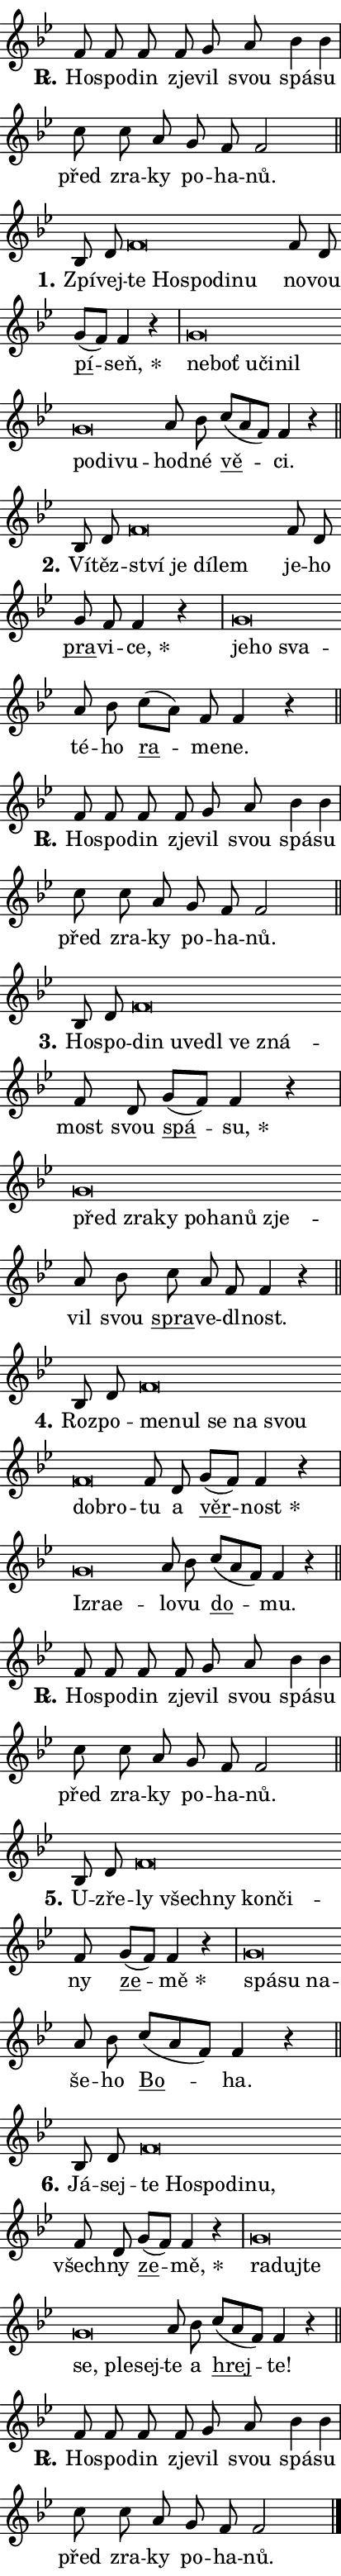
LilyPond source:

\version "2.22.1"
\header { tagline = "" }
\paper {
  indent = 0\cm
  top-margin = 0\cm
  right-margin = 0\cm
  bottom-margin = 0\cm
  left-margin = 0\cm
  paper-width = 7\cm
  page-breaking = #ly:one-page-breaking
  system-system-spacing.basic-distance = #11
  score-system-spacing.basic-distance = #11.3
  ragged-last = ##f
}


%% Author: Thomas Morley
%% https://lists.gnu.org/archive/html/lilypond-user/2020-05/msg00002.html
#(define (line-position grob)
"Returns position of @var[grob} in current system:
   @code{'start}, if at first time-step
   @code{'end}, if at last time-step
   @code{'middle} otherwise
"
  (let* ((col (ly:item-get-column grob))
         (ln (ly:grob-object col 'left-neighbor))
         (rn (ly:grob-object col 'right-neighbor))
         (col-to-check-left (if (ly:grob? ln) ln col))
         (col-to-check-right (if (ly:grob? rn) rn col))
         (break-dir-left
           (and
             (ly:grob-property col-to-check-left 'non-musical #f)
             (ly:item-break-dir col-to-check-left)))
         (break-dir-right
           (and
             (ly:grob-property col-to-check-right 'non-musical #f)
             (ly:item-break-dir col-to-check-right))))
        (cond ((eqv? 1 break-dir-left) 'start)
              ((eqv? -1 break-dir-right) 'end)
              (else 'middle))))

#(define (tranparent-at-line-position vctor)
  (lambda (grob)
  "Relying on @code{line-position} select the relevant enry from @var{vctor}.
Used to determine transparency,"
    (case (line-position grob)
      ((end) (not (vector-ref vctor 0)))
      ((middle) (not (vector-ref vctor 1)))
      ((start) (not (vector-ref vctor 2))))))

noteHeadBreakVisibility =
#(define-music-function (break-visibility)(vector?)
"Makes @code{NoteHead}s transparent relying on @var{break-visibility}"
#{
  \override NoteHead.transparent =
    #(tranparent-at-line-position break-visibility)
#})

#(define delete-ledgers-for-transparent-note-heads
  (lambda (grob)
    "Reads whether a @code{NoteHead} is transparent.
If so this @code{NoteHead} is removed from @code{'note-heads} from
@var{grob}, which is supposed to be @code{LedgerLineSpanner}.
As a result ledgers are not printed for this @code{NoteHead}"
    (let* ((nhds-array (ly:grob-object grob 'note-heads))
           (nhds-list
             (if (ly:grob-array? nhds-array)
                 (ly:grob-array->list nhds-array)
                 '()))
           ;; Relies on the transparent-property being done before
           ;; Staff.LedgerLineSpanner.after-line-breaking is executed.
           ;; This is fragile ...
           (to-keep
             (remove
               (lambda (nhd)
                 (ly:grob-property nhd 'transparent #f))
               nhds-list)))
      ;; TODO find a better method to iterate over grob-arrays, similiar
      ;; to filter/remove etc for lists
      ;; For now rebuilt from scratch
      (set! (ly:grob-object grob 'note-heads)  '())
      (for-each
        (lambda (nhd)
          (ly:pointer-group-interface::add-grob grob 'note-heads nhd))
        to-keep))))

hideNotes = {
  \noteHeadBreakVisibility #begin-of-line-visible
}
unHideNotes = {
  \noteHeadBreakVisibility #all-visible
}

% work-around for resetting accidentals
% https://lilypond.org/doc/v2.23/Documentation/notation/displaying-rhythms#unmetered-music
cadenzaMeasure = {
  \cadenzaOff
  \partial 1024 s1024
  \cadenzaOn
}

#(define-markup-command (accent layout props text) (markup?)
  "Underline accented syllable"
  (interpret-markup layout props
    #{\markup \override #'(offset . 4.3) \underline { #text }#}))

responsum = \markup \concat {
  "R" \hspace #-1.05 \path #0.1 #'((moveto 0 0.07) (lineto 0.9 0.8)) \hspace #0.05 "."
}

\layout {
    \context {
        \Staff
        \remove "Time_signature_engraver"
        \override LedgerLineSpanner.after-line-breaking = #delete-ledgers-for-transparent-note-heads
    }
    \context {
        \Voice {
            \override NoteHead.output-attributes = #'((class . "notehead"))
            \override Hairpin.height = #0.55
        }
    }
    \context {
        \Lyrics {
            \override StanzaNumber.output-attributes = #'((class . "stanzanumber"))
            \override LyricSpace.minimum-distance = #0.9
            \override LyricText.font-name = #"TeX Gyre Schola"
            \override LyricText.font-size = 1
            \override StanzaNumber.font-name = #"TeX Gyre Schola Bold"
            \override StanzaNumber.font-size = 1
        }
    }
}

% magnetic-lyrics.ily
%
%   written by
%     Jean Abou Samra <jean@abou-samra.fr>
%     Werner Lemberg <wl@gnu.org>
%
%   adapted by
%     Jiri Hon <jiri.hon@gmail.com>
%
% Version 2022-Apr-15

% https://www.mail-archive.com/lilypond-user@gnu.org/msg149350.html

#(define (Left_hyphen_pointer_engraver context)
   "Collect syllable-hyphen-syllable occurrences in lyrics and store
them in properties.  This engraver only looks to the left.  For
example, if the lyrics input is @code{foo -- bar}, it does the
following.

@itemize @bullet
@item
Set the @code{text} property of the @code{LyricHyphen} grob between
@q{foo} and @q{bar} to @code{foo}.

@item
Set the @code{left-hyphen} property of the @code{LyricText} grob with
text @q{foo} to the @code{LyricHyphen} grob between @q{foo} and
@q{bar}.
@end itemize

Use this auxiliary engraver in combination with the
@code{lyric-@/text::@/apply-@/magnetic-@/offset!} hook."
   (let ((hyphen #f)
         (text #f))
     (make-engraver
      (acknowledgers
       ((lyric-syllable-interface engraver grob source-engraver)
        (set! text grob)))
      (end-acknowledgers
       ((lyric-hyphen-interface engraver grob source-engraver)
        ;(when (not (grob::has-interface grob 'lyric-space-interface))
          (set! hyphen grob)));)
      ((stop-translation-timestep engraver)
       (when (and text hyphen)
         (ly:grob-set-object! text 'left-hyphen hyphen))
       (set! text #f)
       (set! hyphen #f)))))

#(define (lyric-text::apply-magnetic-offset! grob)
   "If the space between two syllables is less than the value in
property @code{LyricText@/.details@/.squash-threshold}, move the right
syllable to the left so that it gets concatenated with the left
syllable.

Use this function as a hook for
@code{LyricText@/.after-@/line-@/breaking} if the
@code{Left_@/hyphen_@/pointer_@/engraver} is active."
   (let ((hyphen (ly:grob-object grob 'left-hyphen #f)))
     (when hyphen
       (let ((left-text (ly:spanner-bound hyphen LEFT)))
         (when (grob::has-interface left-text 'lyric-syllable-interface)
           (let* ((common (ly:grob-common-refpoint grob left-text X))
                  (this-x-ext (ly:grob-extent grob common X))
                  (left-x-ext
                   (begin
                     ;; Trigger magnetism for left-text.
                     (ly:grob-property left-text 'after-line-breaking)
                     (ly:grob-extent left-text common X)))
                  ;; `delta` is the gap width between two syllables.
                  (delta (- (interval-start this-x-ext)
                            (interval-end left-x-ext)))
                  (details (ly:grob-property grob 'details))
                  (threshold (assoc-get 'squash-threshold details 0.2)))
             (when (< delta threshold)
               (let* (;; We have to manipulate the input text so that
                      ;; ligatures crossing syllable boundaries are not
                      ;; disabled.  For languages based on the Latin
                      ;; script this is essentially a beautification.
                      ;; However, for non-Western scripts it can be a
                      ;; necessity.
                      (lt (ly:grob-property left-text 'text))
                      (rt (ly:grob-property grob 'text))
                      (is-space (grob::has-interface hyphen 'lyric-space-interface))
                      (space (if is-space " " ""))
                      (space-markup (grob-interpret-markup grob " "))
                      (space-size (interval-length (ly:stencil-extent space-markup X)))
                      (extra-delta (if is-space space-size 0))
                      ;; Append new syllable.
                      (ltrt-space (if (and (string? lt) (string? rt))
                                (string-append lt space rt)
                                (make-concat-markup (list lt space rt))))
                      ;; Right-align `ltrt` to the right side.
                      (ltrt-space-markup (grob-interpret-markup
                               grob
                               (make-translate-markup
                                (cons (interval-length this-x-ext) 0)
                                (make-right-align-markup ltrt-space)))))
                 (begin
                   ;; Don't print `left-text`.
                   (ly:grob-set-property! left-text 'stencil #f)
                   ;; Set text and stencil (which holds all collected
                   ;; syllables so far) and shift it to the left.
                   (ly:grob-set-property! grob 'text ltrt-space)
                   (ly:grob-set-property! grob 'stencil ltrt-space-markup)
                   (ly:grob-translate-axis! grob (- (- delta extra-delta)) X))))))))))


#(define (lyric-hyphen::displace-bounds-first grob)
   ;; Make very sure this callback isn't triggered too early.
   (let ((left (ly:spanner-bound grob LEFT))
         (right (ly:spanner-bound grob RIGHT)))
     (ly:grob-property left 'after-line-breaking)
     (ly:grob-property right 'after-line-breaking)
     (ly:lyric-hyphen::print grob)))

squashThreshold = #0.4

\layout {
  \context {
    \Lyrics
    \consists #Left_hyphen_pointer_engraver
    \override LyricText.after-line-breaking =
      #lyric-text::apply-magnetic-offset!
    \override LyricHyphen.stencil = #lyric-hyphen::displace-bounds-first
    \override LyricText.details.squash-threshold = \squashThreshold
    \override LyricHyphen.minimum-distance = 0
    \override LyricHyphen.minimum-length = \squashThreshold
  }
}

squash = \override LyricText.details.squash-threshold = 9999
unSquash = \override LyricText.details.squash-threshold = \squashThreshold

left = \override LyricText.self-alignment-X = #LEFT
unLeft = \revert LyricText.self-alignment-X

starOffset = #(lambda (grob) 
                (let ((x_offset (ly:self-alignment-interface::aligned-on-x-parent grob)))
                  (if (= x_offset 0) 0 (+ x_offset 1.2))))

star = #(define-music-function (syllable)(string?)
"Append star separator at the end of a syllable"
#{
  \once \override LyricText.X-offset = #starOffset
  \lyricmode { \markup {
    #syllable
    \override #'((font-name . "TeX Gyre Schola Bold")) \hspace #0.2 \lower #0.65 \larger "*"
  } }
#})

starAccent = #(define-music-function (syllable)(string?)
"Append star separator at the end of a syllable and make accent"
#{
  \once \override LyricText.X-offset = #starOffset
  \lyricmode { \markup {
    \accent #syllable
    \override #'((font-name . "TeX Gyre Schola Bold")) \hspace #0.2 \lower #0.65 \larger "*"
  } }
#})

breath = #(define-music-function (syllable)(string?)
"Append breathing indicator at the end of a syllable"
#{
  \lyricmode { \markup { #syllable "+" } }
#})

optionalBreath = #(define-music-function (syllable)(string?)
"Append optional breathing indicator at the end of a syllable"
#{
  \lyricmode { \markup { #syllable "(+)" } }
#})


\score {
    <<
        \new Voice = "melody" { \cadenzaOn \key bes \major \relative { f'8 f f f g a \bar "" bes4 bes \cadenzaMeasure \bar "|" c8 c a \bar "" g f f2 \cadenzaMeasure \bar "||" \break } }
        \new Lyrics \lyricsto "melody" { \lyricmode { \set stanza = \responsum
Ho -- spo -- din zje -- vil svou spá -- su před zra -- ky po -- ha -- nů. } }
    >>
    \layout {}
}

\score {
    <<
        \new Voice = "melody" { \cadenzaOn \key bes \major \relative { bes8 d f\breve*1/16 \hideNotes \breve*1/16 \bar "" \breve*1/16 \bar "" \breve*1/16 \breve*1/16 \bar "" \unHideNotes f8 d \bar "" g[( f)] f4 r \cadenzaMeasure \bar "|" g\breve*1/16 \hideNotes \breve*1/16 \bar "" \breve*1/16 \bar "" \breve*1/16 \bar "" \breve*1/16 \bar "" \breve*1/16 \bar "" \breve*1/16 \breve*1/16 \bar "" \unHideNotes a8 bes \bar "" c[( a f)] f4 r \cadenzaMeasure \bar "||" \break } }
        \new Lyrics \lyricsto "melody" { \lyricmode { \set stanza = "1."
Zpí -- vej -- \left te \squash Ho -- spo -- di -- nu \unLeft \unSquash no -- vou \markup \accent pí -- \star seň, \left ne -- \squash boť u -- či -- nil po -- di -- vu -- \unLeft \unSquash hod -- né \markup \accent vě -- ci. } }
    >>
    \layout {}
}

\score {
    <<
        \new Voice = "melody" { \cadenzaOn \key bes \major \relative { bes8 d f\breve*1/16 \hideNotes \breve*1/16 \bar "" \breve*1/16 \breve*1/16 \bar "" \unHideNotes f8 d \bar "" g f f4 r \cadenzaMeasure \bar "|" g\breve*1/16 \hideNotes \breve*1/16 \breve*1/16 \bar "" \unHideNotes a8 bes \bar "" c[( a)] f f4 r \cadenzaMeasure \bar "||" \break } }
        \new Lyrics \lyricsto "melody" { \lyricmode { \set stanza = "2."
Ví -- těz -- \left ství \squash je dí -- lem \unLeft \unSquash je -- ho \markup \accent pra -- vi -- \star ce, \left je -- \squash ho sva -- \unLeft \unSquash té -- ho \markup \accent ra -- me -- ne. } }
    >>
    \layout {}
}

\score {
    <<
        \new Voice = "melody" { \cadenzaOn \key bes \major \relative { f'8 f f f g a \bar "" bes4 bes \cadenzaMeasure \bar "|" c8 c a \bar "" g f f2 \cadenzaMeasure \bar "||" \break } }
        \new Lyrics \lyricsto "melody" { \lyricmode { \set stanza = \responsum
Ho -- spo -- din zje -- vil svou spá -- su před zra -- ky po -- ha -- nů. } }
    >>
    \layout {}
}

\score {
    <<
        \new Voice = "melody" { \cadenzaOn \key bes \major \relative { bes8 d f\breve*1/16 \hideNotes \breve*1/16 \bar "" \breve*1/16 \bar "" \breve*1/16 \bar "" \breve*1/16 \breve*1/16 \bar "" \unHideNotes f8 d \bar "" g[( f)] f4 r \cadenzaMeasure \bar "|" g\breve*1/16 \hideNotes \breve*1/16 \bar "" \breve*1/16 \bar "" \breve*1/16 \bar "" \breve*1/16 \bar "" \breve*1/16 \breve*1/16 \bar "" \unHideNotes a8 bes \bar "" c a f f4 r \cadenzaMeasure \bar "||" \break } }
        \new Lyrics \lyricsto "melody" { \lyricmode { \set stanza = "3."
Ho -- spo -- \left din \squash u -- ve -- dl ve zná -- \unLeft \unSquash most svou \markup \accent spá -- \star su, \left před \squash zra -- ky po -- ha -- nů zje -- \unLeft \unSquash vil svou \markup \accent spra -- ve -- dl -- nost. } }
    >>
    \layout {}
}

\score {
    <<
        \new Voice = "melody" { \cadenzaOn \key bes \major \relative { bes8 d f\breve*1/16 \hideNotes \breve*1/16 \bar "" \breve*1/16 \bar "" \breve*1/16 \bar "" \breve*1/16 \bar "" \breve*1/16 \breve*1/16 \bar "" \unHideNotes f8 d \bar "" g[( f)] f4 r \cadenzaMeasure \bar "|" g\breve*1/16 \hideNotes \breve*1/16 \breve*1/16 \bar "" \unHideNotes a8 bes \bar "" c[( a f)] f4 r \cadenzaMeasure \bar "||" \break } }
        \new Lyrics \lyricsto "melody" { \lyricmode { \set stanza = "4."
Roz -- po -- \left me -- \squash nul se na svou dob -- ro -- \unLeft \unSquash tu a \markup \accent věr -- \star nost \left Iz -- \squash ra -- e -- \unLeft \unSquash lo -- vu \markup \accent do -- mu. } }
    >>
    \layout {}
}

\score {
    <<
        \new Voice = "melody" { \cadenzaOn \key bes \major \relative { f'8 f f f g a \bar "" bes4 bes \cadenzaMeasure \bar "|" c8 c a \bar "" g f f2 \cadenzaMeasure \bar "||" \break } }
        \new Lyrics \lyricsto "melody" { \lyricmode { \set stanza = \responsum
Ho -- spo -- din zje -- vil svou spá -- su před zra -- ky po -- ha -- nů. } }
    >>
    \layout {}
}

\score {
    <<
        \new Voice = "melody" { \cadenzaOn \key bes \major \relative { bes8 d f\breve*1/16 \hideNotes \breve*1/16 \bar "" \breve*1/16 \bar "" \breve*1/16 \breve*1/16 \bar "" \unHideNotes f8 s \bar "" g[( f)] f4 r \cadenzaMeasure \bar "|" g\breve*1/16 \hideNotes \breve*1/16 \breve*1/16 \bar "" \unHideNotes a8 bes \bar "" c[( a f)] f4 r \cadenzaMeasure \bar "||" \break } }
        \new Lyrics \lyricsto "melody" { \lyricmode { \set stanza = "5."
U -- zře -- \left ly \squash všech -- ny kon -- či -- \unLeft \unSquash ny \markup \accent ze -- \star mě \left spá -- \squash su na -- \unLeft \unSquash še -- ho \markup \accent Bo -- ha. } }
    >>
    \layout {}
}

\score {
    <<
        \new Voice = "melody" { \cadenzaOn \key bes \major \relative { bes8 d f\breve*1/16 \hideNotes \breve*1/16 \bar "" \breve*1/16 \bar "" \breve*1/16 \breve*1/16 \bar "" \unHideNotes f8 d \bar "" g[( f)] f4 r \cadenzaMeasure \bar "|" g\breve*1/16 \hideNotes \breve*1/16 \bar "" \breve*1/16 \bar "" \breve*1/16 \bar "" \breve*1/16 \breve*1/16 \bar "" \unHideNotes a8 bes \bar "" c[( a f)] f4 r \cadenzaMeasure \bar "||" \break } }
        \new Lyrics \lyricsto "melody" { \lyricmode { \set stanza = "6."
Já -- sej -- \left te \squash Ho -- spo -- di -- nu, \unLeft \unSquash všech -- ny \markup \accent ze -- \star mě, \left ra -- \squash duj -- te se, ple -- sej -- \unLeft \unSquash te a \markup \accent hrej -- te! } }
    >>
    \layout {}
}

\score {
    <<
        \new Voice = "melody" { \cadenzaOn \key bes \major \relative { f'8 f f f g a \bar "" bes4 bes \cadenzaMeasure \bar "|" c8 c a \bar "" g f f2 \cadenzaMeasure \bar "||" \break } \bar "|." }
        \new Lyrics \lyricsto "melody" { \lyricmode { \set stanza = \responsum
Ho -- spo -- din zje -- vil svou spá -- su před zra -- ky po -- ha -- nů. } }
    >>
    \layout {}
}
